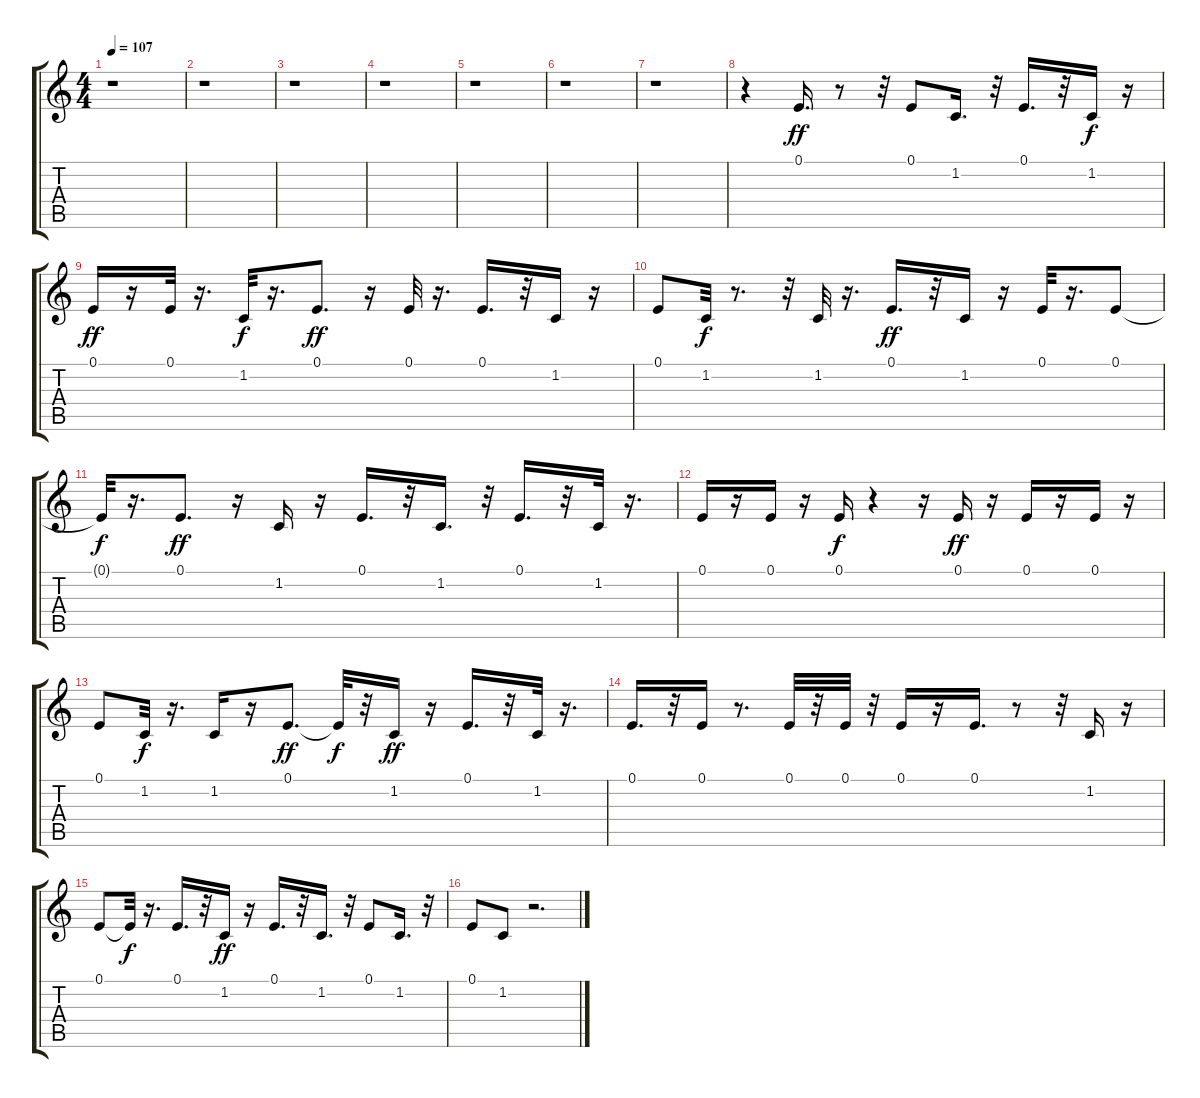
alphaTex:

\track "" {instrument choiraahs}
\staff {score tabs}
\tuning (E4 B3 G3 D3 A2 E2) {hide}
\ts (4 4)
\tempo 107
\clef g2
\ks c
r.1{dy ff} |
r.1 |
r.1 |
r.1 |
r.1 |
r.1 |
r.1 |
r.4 0.1.16{d} r.8 r.32 0.1.8 1.2.16{d} r.32 0.1.16{d} r.32 1.2.16{dy f} r.16 |
0.1.16{dy ff} r.16 0.1.32 r.16{d} 1.2.32{dy f} r.16{d} 0.1.8{d dy ff} r.16 0.1.32 r.16{d} 0.1.16{d} r.32 1.2.16 r.16 |
0.1.8 1.2.32{dy f} r.8{d} r.32 1.2.32 r.16{d} 0.1.16{d dy ff} r.32 1.2.16 r.16 0.1.32 r.16{d} 0.1.8 |
0.1{t}.32{dy f} r.16{d} 0.1.8{d dy ff} r.16 1.2.16 r.16 0.1.16{d} r.32 1.2.16{d} r.32 0.1.16{d} r.32 1.2.32 r.16{d} |
0.1.16 r.16 0.1.16 r.16 0.1.16{dy f} r.4 r.16 0.1.16{dy ff} r.16 0.1.16 r.16 0.1.16 r.16 |
0.1.8 1.2.32{dy f} r.16{d} 1.2.16 r.16 0.1.8{d dy ff} 0.1{t}.32{dy f} r.32 1.2.16{dy ff} r.16 0.1.16{d} r.32 1.2.32 r.16{d} |
0.1.16{d} r.32 0.1.16 r.8{d} 0.1.32 r.32 0.1.32 r.32 0.1.16 r.16 0.1.16{d} r.8 r.32 1.2.16 r.16 |
0.1.8 0.1{t}.32{dy f} r.16{d} 0.1.16{d} r.32 1.2.16{dy ff} r.16 0.1.16{d} r.32 1.2.16{d} r.32 0.1.8 1.2.16{d} r.32 |
0.1.8 1.2.8 r.2{d}
